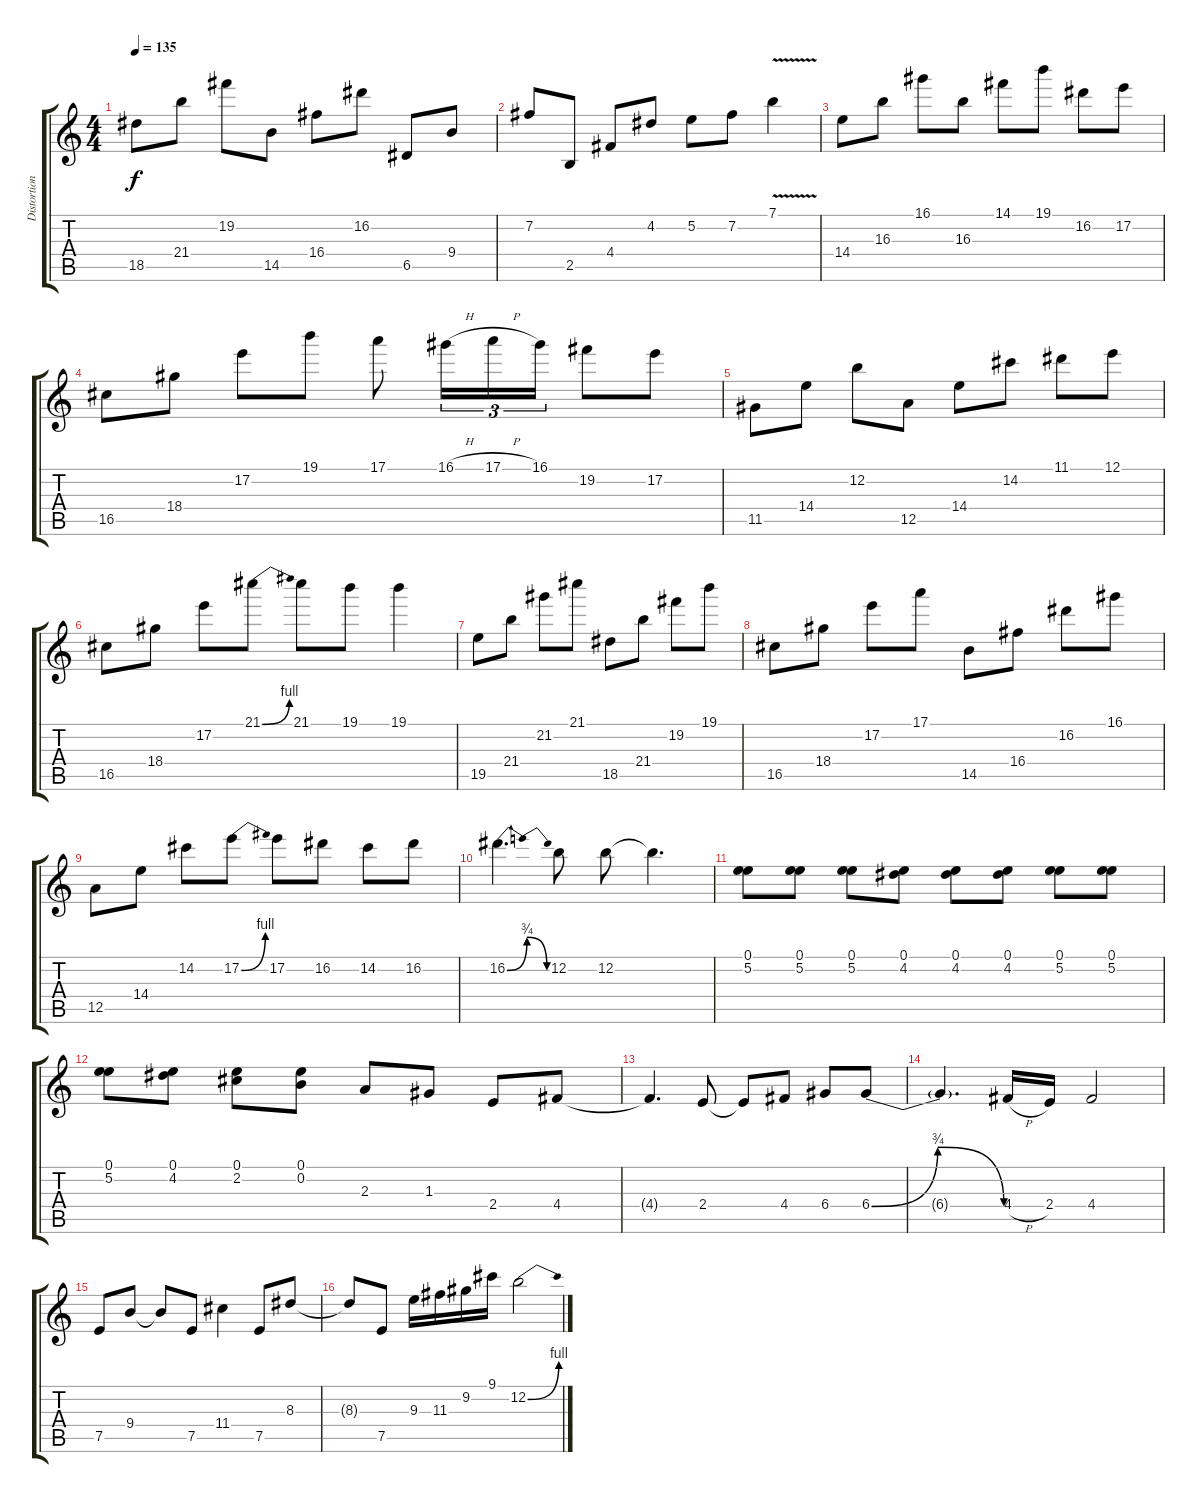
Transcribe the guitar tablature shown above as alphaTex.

\track ("Distortion Guitar" "Distortion") {instrument overdrivenguitar}
\staff {score tabs}
\tuning (E4 B3 G3 D3 A2 E2) {hide}
\ts (4 4)
\tempo 135
\clef g2
\ks c
18.5.8{dy f} 21.4.8 19.2.8 14.5.8 16.4.8 16.2.8 6.5.8 9.4.8 |
7.2.8 2.5.8 4.4.8 4.2.8 5.2.8 7.2.8 7.1{v}.4 |
14.4.8 16.3.8 16.1.8 16.3.8 14.1.8 19.1.8 16.2.8 17.2.8 |
16.5.8 18.4.8 17.2.8 19.1.8 17.1.8 16.1{h}.16{tu (3 2)} 17.1{h}.16{tu (3 2)} 16.1.16{tu (3 2)} 19.2.8 17.2.8 |
11.5.8 14.4.8 12.2.8 12.5.8 14.4.8 14.2.8 11.1.8 12.1.8 |
16.5.8 18.4.8 17.2.8 21.1{be (bend 0 0 60 4)}.8 21.1.8 19.1.8 19.1.4 |
19.5.8 21.4.8 21.2.8 21.1.8 18.5.8 21.4.8 19.2.8 19.1.8 |
16.5.8 18.4.8 17.2.8 17.1.8 14.5.8 16.4.8 16.2.8 16.1.8 |
12.5.8 14.4.8 14.2.8 17.2{be (bend 0 0 60 4)}.8 17.2.8 16.2.8 14.2.8 16.2.8 |
16.2{be (bendrelease 0 0 30 3 30 3 60 0)}.4{d} 12.2.8 12.2.8 12.2{t}.4{d} |
(0.1 5.2).8 (0.1 5.2).8 (0.1 5.2).8 (0.1 4.2).8 (0.1 4.2).8 (0.1 4.2).8 (0.1 5.2).8 (0.1 5.2).8 |
(0.1 5.2).8 (0.1 4.2).8 (0.1 2.2).8 (0.1 0.2).8 2.3.8 1.3.8 2.4.8 4.4.8 |
4.4{t}.4{d} 2.4.8 2.4{t}.8 4.4.8 6.4.8 6.4{be (bendrelease 0 0 30 3 30 3 60 0)}.8 |
6.4{t}.4{d} 4.4{h}.16 2.4.16 4.4.2 |
7.5.8 9.4.8 9.4{t}.8 7.5.8 11.4.4 7.5.8 8.3.8 |
8.3{t}.8 7.5.8 9.3.16 11.3.16 9.2.16 9.1.16 12.2{be (bend 0 0 60 4)}.2
